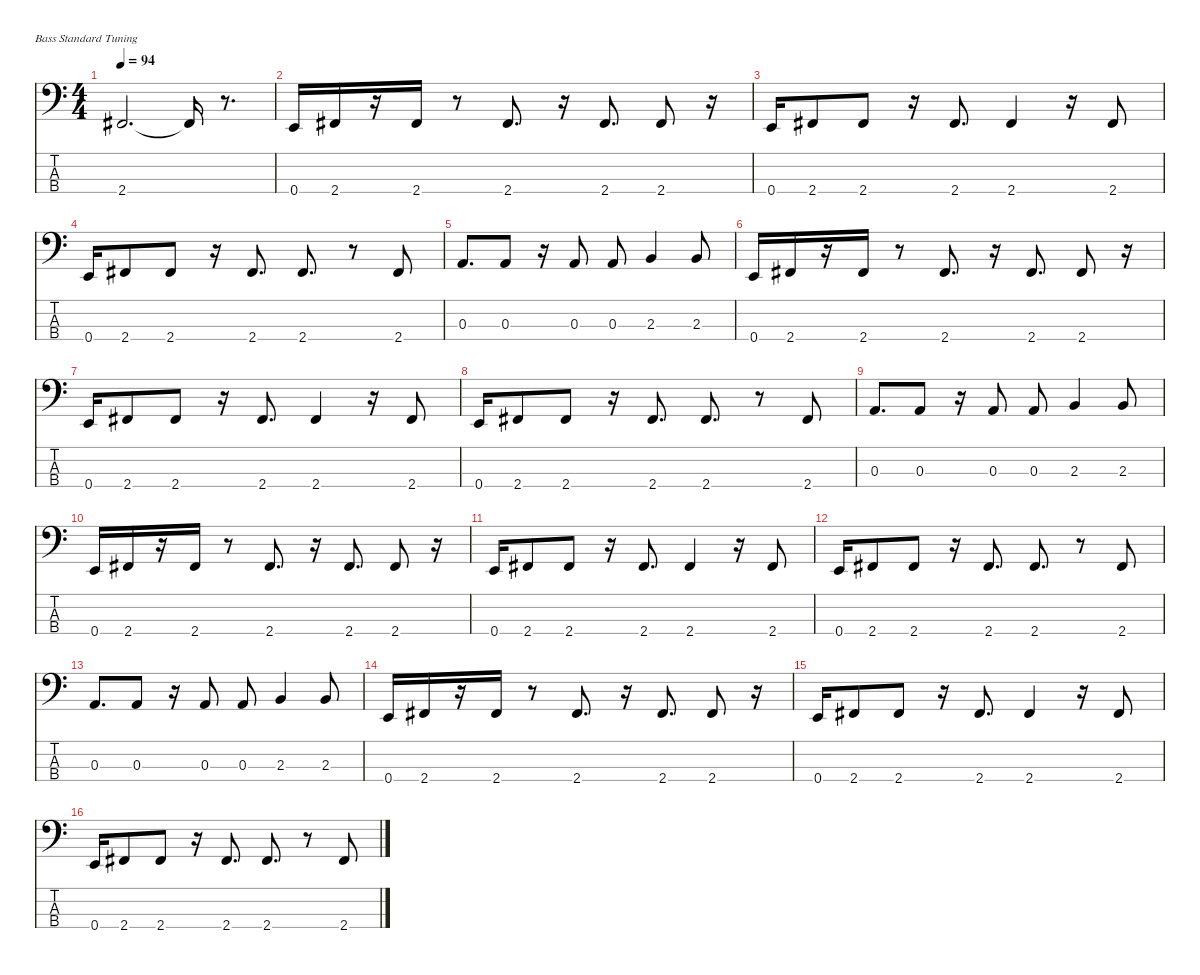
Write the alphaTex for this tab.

\defaultSystemsLayout 4
\hideDynamics
\bracketExtendMode nobrackets
\singleTrackTrackNamePolicy hidden
\multiTrackTrackNamePolicy hidden
\otherSystemsTrackNameOrientation horizontal
\track ("bass" "el.bs.") {instrument electricbasspick}
\staff {score tabs}
\tuning (G2 D2 A1 E1)
\ts (4 4)
\tempo 94
\clef f4
\ks c
2.4{acc #}.2{d dy mf beam Up} 2.4{t acc #}.16{dy f beam Up} r.8{d beam Up} |
0.4.16{dy mf beam Up} 2.4{acc #}.16{beam Up} r.16{beam Up} 2.4{acc #}.16{beam Up} r.8{beam Up} 2.4{acc #}.8{d dy f beam Up} r.16{beam Up} 2.4{acc #}.8{d dy mp beam Up} 2.4{acc #}.8{dy mf beam Up} r.16{beam Up} |
0.4.16{beam Up} 2.4{acc #}.8{beam Up} 2.4{acc #}.8{beam Up} r.16{beam Up} 2.4{acc #}.8{d dy f beam Up} 2.4{acc #}.4{dy mf beam Up} r.16{beam Up} 2.4{acc #}.8{beam Up} |
0.4.16{dy mp beam Up} 2.4{acc #}.8{dy mf beam Up} 2.4{acc #}.8{beam Up} r.16{beam Up} 2.4{acc #}.8{d beam Up} 2.4{acc #}.8{d beam Up} r.8{beam Up} 2.4{acc #}.8{beam Up} |
0.3.8{d beam Up} 0.3.8{beam Up} r.16{beam Up} 0.3.8{beam Up} 0.3.8{dy mp beam Up} 2.3.4{dy mf beam Up} 2.3.8{beam Up} |
0.4.16{beam Up} 2.4{acc #}.16{beam Up} r.16{beam Up} 2.4{acc #}.16{beam Up} r.8{beam Up} 2.4{acc #}.8{d dy f beam Up} r.16{beam Up} 2.4{acc #}.8{d dy mp beam Up} 2.4{acc #}.8{dy mf beam Up} r.16{beam Up} |
0.4.16{beam Up} 2.4{acc #}.8{beam Up} 2.4{acc #}.8{beam Up} r.16{beam Up} 2.4{acc #}.8{d dy f beam Up} 2.4{acc #}.4{dy mf beam Up} r.16{beam Up} 2.4{acc #}.8{beam Up} |
0.4.16{dy mp beam Up} 2.4{acc #}.8{dy mf beam Up} 2.4{acc #}.8{beam Up} r.16{beam Up} 2.4{acc #}.8{d beam Up} 2.4{acc #}.8{d beam Up} r.8{beam Up} 2.4{acc #}.8{beam Up} |
0.3.8{d beam Up} 0.3.8{beam Up} r.16{beam Up} 0.3.8{beam Up} 0.3.8{dy mp beam Up} 2.3.4{dy mf beam Up} 2.3.8{beam Up} |
0.4.16{beam Up} 2.4{acc #}.16{beam Up} r.16{beam Up} 2.4{acc #}.16{beam Up} r.8{beam Up} 2.4{acc #}.8{d dy f beam Up} r.16{beam Up} 2.4{acc #}.8{d dy mp beam Up} 2.4{acc #}.8{dy mf beam Up} r.16{beam Up} |
0.4.16{beam Up} 2.4{acc #}.8{beam Up} 2.4{acc #}.8{beam Up} r.16{beam Up} 2.4{acc #}.8{d dy f beam Up} 2.4{acc #}.4{dy mf beam Up} r.16{beam Up} 2.4{acc #}.8{beam Up} |
0.4.16{dy mp beam Up} 2.4{acc #}.8{dy mf beam Up} 2.4{acc #}.8{beam Up} r.16{beam Up} 2.4{acc #}.8{d beam Up} 2.4{acc #}.8{d beam Up} r.8{beam Up} 2.4{acc #}.8{beam Up} |
0.3.8{d beam Up} 0.3.8{beam Up} r.16{beam Up} 0.3.8{beam Up} 0.3.8{dy mp beam Up} 2.3.4{dy mf beam Up} 2.3.8{beam Up} |
0.4.16{beam Up} 2.4{acc #}.16{beam Up} r.16{beam Up} 2.4{acc #}.16{beam Up} r.8{beam Up} 2.4{acc #}.8{d dy f beam Up} r.16{beam Up} 2.4{acc #}.8{d dy mp beam Up} 2.4{acc #}.8{dy mf beam Up} r.16{beam Up} |
0.4.16{beam Up} 2.4{acc #}.8{beam Up} 2.4{acc #}.8{beam Up} r.16{beam Up} 2.4{acc #}.8{d dy f beam Up} 2.4{acc #}.4{dy mf beam Up} r.16{beam Up} 2.4{acc #}.8{beam Up} |
0.4.16{dy mp beam Up} 2.4{acc #}.8{dy mf beam Up} 2.4{acc #}.8{beam Up} r.16{beam Up} 2.4{acc #}.8{d beam Up} 2.4{acc #}.8{d beam Up} r.8{beam Up} 2.4{acc #}.8{beam Up}
